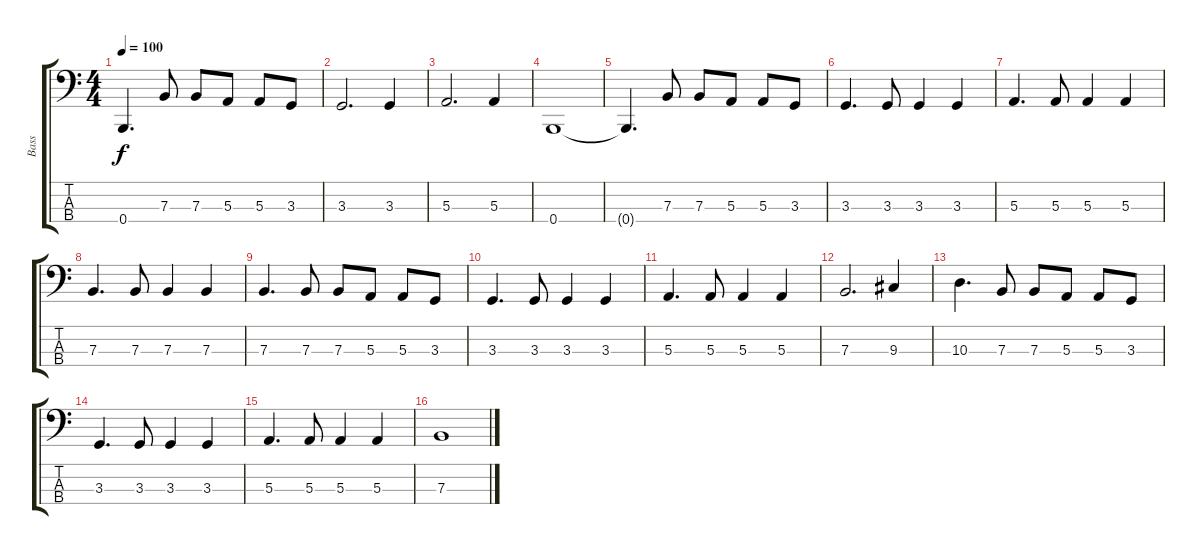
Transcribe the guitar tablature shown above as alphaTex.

\track ("Bass" "Bass") {instrument electricbasspick}
\staff {score tabs}
\tuning (D2 A1 E1 B0) {hide}
\ts (4 4)
\tempo 100
\clef f4
\ks c
0.4.4{d dy f} 7.3.8 7.3.8 5.3.8 5.3.8 3.3.8 |
3.3.2{d} 3.3.4 |
5.3.2{d} 5.3.4 |
0.4.1 |
0.4{t}.4{d} 7.3.8 7.3.8 5.3.8 5.3.8 3.3.8 |
3.3.4{d} 3.3.8 3.3.4 3.3.4 |
5.3.4{d} 5.3.8 5.3.4 5.3.4 |
7.3.4{d} 7.3.8 7.3.4 7.3.4 |
7.3.4{d} 7.3.8 7.3.8 5.3.8 5.3.8 3.3.8 |
3.3.4{d} 3.3.8 3.3.4 3.3.4 |
5.3.4{d} 5.3.8 5.3.4 5.3.4 |
7.3.2{d} 9.3.4 |
10.3.4{d} 7.3.8 7.3.8 5.3.8 5.3.8 3.3.8 |
3.3.4{d} 3.3.8 3.3.4 3.3.4 |
5.3.4{d} 5.3.8 5.3.4 5.3.4 |
7.3.1
